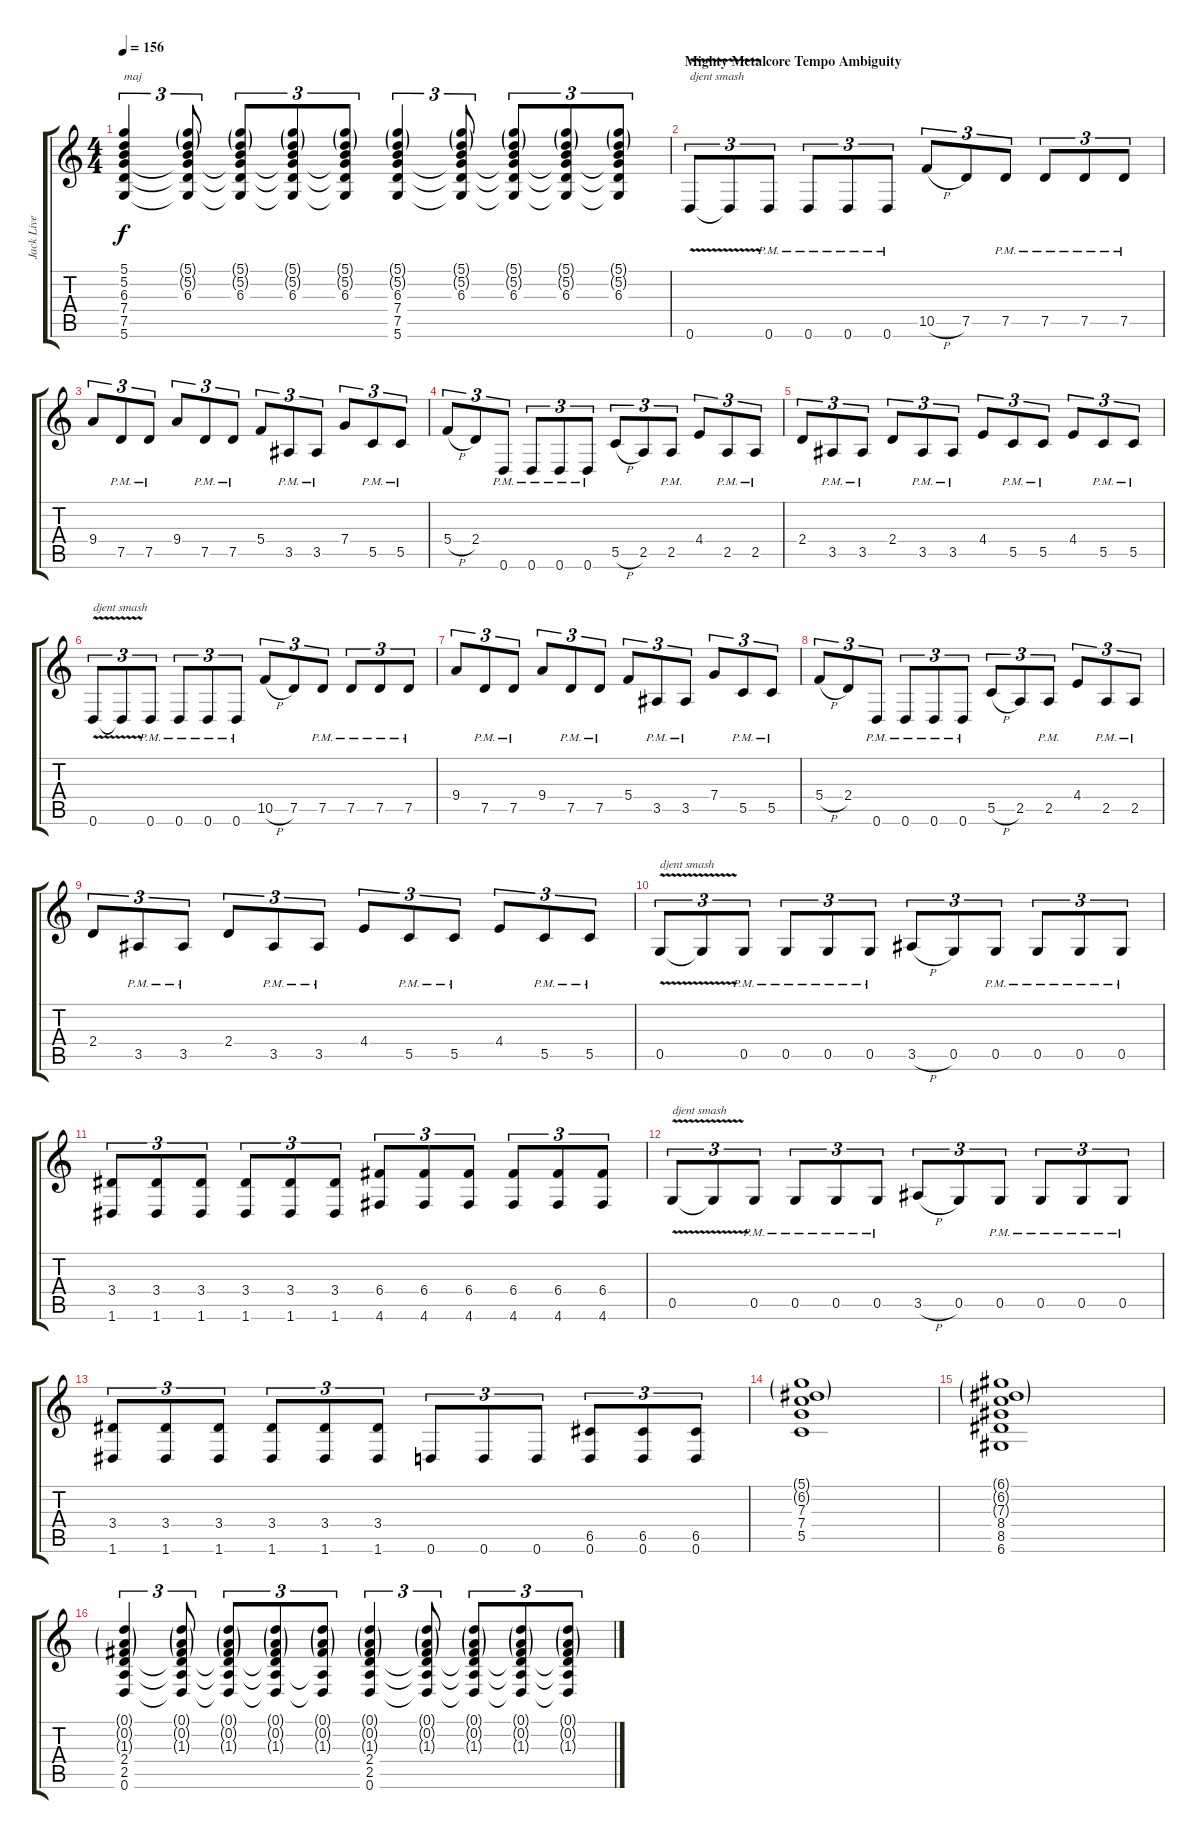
\track ("Jack Live" "Jack Live") {instrument distortionguitar}
\staff {score tabs}
\tuning (D4 A3 F3 C3 G2 D2) {hide}
\ts (4 4)
\tempo 156
\clef g2
\ks c
(5.1 5.2 6.3 7.4 7.5 5.6).4{tu (3 2) txt "maj" dy f} (5.1{g} 5.2{g} 6.3 7.4{t} 7.5{t} 5.6{t}).8{tu (3 2)} (5.1{g} 5.2{g} 6.3 7.4{t} 7.5{t} 5.6{t}).8{tu (3 2)} (5.1{g} 5.2{g} 6.3 7.4{t} 7.5{t} 5.6{t}).8{tu (3 2)} (5.1{g} 5.2{g} 6.3 7.4{t} 7.5{t} 5.6{t}).8{tu (3 2)} (5.1{g} 5.2{g} 6.3 7.4 7.5 5.6).4{tu (3 2)} (5.1{g} 5.2{g} 6.3 7.4{t} 7.5{t} 5.6{t}).8{tu (3 2)} (5.1{g} 5.2{g} 6.3 7.4{t} 7.5{t} 5.6{t}).8{tu (3 2)} (5.1{g} 5.2{g} 6.3 7.4{t} 7.5{t} 5.6{t}).8{tu (3 2)} (5.1{g} 5.2{g} 6.3 7.4{t} 7.5{t} 5.6{t}).8{tu (3 2)} |
\section ("" "Mighty Metalcore Tempo Ambiguity")
0.6{v}.8{tu (3 2) txt "djent smash"} 0.6{t}.8{tu (3 2)} 0.6{pm}.8{tu (3 2)} 0.6{pm}.8{tu (3 2)} 0.6{pm}.8{tu (3 2)} 0.6{pm}.8{tu (3 2)} 10.5{h}.8{tu (3 2)} 7.5.8{tu (3 2)} 7.5{pm}.8{tu (3 2)} 7.5{pm}.8{tu (3 2)} 7.5{pm}.8{tu (3 2)} 7.5{pm}.8{tu (3 2)} |
9.4.8{tu (3 2)} 7.5{pm}.8{tu (3 2)} 7.5{pm}.8{tu (3 2)} 9.4.8{tu (3 2)} 7.5{pm}.8{tu (3 2)} 7.5{pm}.8{tu (3 2)} 5.4.8{tu (3 2)} 3.5{pm}.8{tu (3 2)} 3.5{pm}.8{tu (3 2)} 7.4.8{tu (3 2)} 5.5{pm}.8{tu (3 2)} 5.5{pm}.8{tu (3 2)} |
5.4{h}.8{tu (3 2)} 2.4.8{tu (3 2)} 0.6{pm}.8{tu (3 2)} 0.6{pm}.8{tu (3 2)} 0.6{pm}.8{tu (3 2)} 0.6{pm}.8{tu (3 2)} 5.5{h}.8{tu (3 2)} 2.5.8{tu (3 2)} 2.5{pm}.8{tu (3 2)} 4.4.8{tu (3 2)} 2.5{pm}.8{tu (3 2)} 2.5{pm}.8{tu (3 2)} |
2.4.8{tu (3 2)} 3.5{pm}.8{tu (3 2)} 3.5{pm}.8{tu (3 2)} 2.4.8{tu (3 2)} 3.5{pm}.8{tu (3 2)} 3.5{pm}.8{tu (3 2)} 4.4.8{tu (3 2)} 5.5{pm}.8{tu (3 2)} 5.5{pm}.8{tu (3 2)} 4.4.8{tu (3 2)} 5.5{pm}.8{tu (3 2)} 5.5{pm}.8{tu (3 2)} |
0.6{v}.8{tu (3 2) txt "djent smash"} 0.6{t}.8{tu (3 2)} 0.6{pm}.8{tu (3 2)} 0.6{pm}.8{tu (3 2)} 0.6{pm}.8{tu (3 2)} 0.6{pm}.8{tu (3 2)} 10.5{h}.8{tu (3 2)} 7.5.8{tu (3 2)} 7.5{pm}.8{tu (3 2)} 7.5{pm}.8{tu (3 2)} 7.5{pm}.8{tu (3 2)} 7.5{pm}.8{tu (3 2)} |
9.4.8{tu (3 2)} 7.5{pm}.8{tu (3 2)} 7.5{pm}.8{tu (3 2)} 9.4.8{tu (3 2)} 7.5{pm}.8{tu (3 2)} 7.5{pm}.8{tu (3 2)} 5.4.8{tu (3 2)} 3.5{pm}.8{tu (3 2)} 3.5{pm}.8{tu (3 2)} 7.4.8{tu (3 2)} 5.5{pm}.8{tu (3 2)} 5.5{pm}.8{tu (3 2)} |
5.4{h}.8{tu (3 2)} 2.4.8{tu (3 2)} 0.6{pm}.8{tu (3 2)} 0.6{pm}.8{tu (3 2)} 0.6{pm}.8{tu (3 2)} 0.6{pm}.8{tu (3 2)} 5.5{h}.8{tu (3 2)} 2.5.8{tu (3 2)} 2.5{pm}.8{tu (3 2)} 4.4.8{tu (3 2)} 2.5{pm}.8{tu (3 2)} 2.5{pm}.8{tu (3 2)} |
2.4.8{tu (3 2)} 3.5{pm}.8{tu (3 2)} 3.5{pm}.8{tu (3 2)} 2.4.8{tu (3 2)} 3.5{pm}.8{tu (3 2)} 3.5{pm}.8{tu (3 2)} 4.4.8{tu (3 2)} 5.5{pm}.8{tu (3 2)} 5.5{pm}.8{tu (3 2)} 4.4.8{tu (3 2)} 5.5{pm}.8{tu (3 2)} 5.5{pm}.8{tu (3 2)} |
0.5{v}.8{tu (3 2) txt "djent smash"} 0.5{t}.8{tu (3 2)} 0.5{pm}.8{tu (3 2)} 0.5{pm}.8{tu (3 2)} 0.5{pm}.8{tu (3 2)} 0.5{pm}.8{tu (3 2)} 3.5{h}.8{tu (3 2)} 0.5.8{tu (3 2)} 0.5{pm}.8{tu (3 2)} 0.5{pm}.8{tu (3 2)} 0.5{pm}.8{tu (3 2)} 0.5{pm}.8{tu (3 2)} |
(3.4 1.6).8{tu (3 2)} (3.4 1.6).8{tu (3 2)} (3.4 1.6).8{tu (3 2)} (3.4 1.6).8{tu (3 2)} (3.4 1.6).8{tu (3 2)} (3.4 1.6).8{tu (3 2)} (6.4 4.6).8{tu (3 2)} (6.4 4.6).8{tu (3 2)} (6.4 4.6).8{tu (3 2)} (6.4 4.6).8{tu (3 2)} (6.4 4.6).8{tu (3 2)} (6.4 4.6).8{tu (3 2)} |
0.5{v}.8{tu (3 2) txt "djent smash"} 0.5{t}.8{tu (3 2)} 0.5{pm}.8{tu (3 2)} 0.5{pm}.8{tu (3 2)} 0.5{pm}.8{tu (3 2)} 0.5{pm}.8{tu (3 2)} 3.5{h}.8{tu (3 2)} 0.5.8{tu (3 2)} 0.5{pm}.8{tu (3 2)} 0.5{pm}.8{tu (3 2)} 0.5{pm}.8{tu (3 2)} 0.5{pm}.8{tu (3 2)} |
(3.4 1.6).8{tu (3 2)} (3.4 1.6).8{tu (3 2)} (3.4 1.6).8{tu (3 2)} (3.4 1.6).8{tu (3 2)} (3.4 1.6).8{tu (3 2)} (3.4 1.6).8{tu (3 2)} 0.6.8{tu (3 2)} 0.6.8{tu (3 2)} 0.6.8{tu (3 2)} (6.5 0.6).8{tu (3 2)} (6.5 0.6).8{tu (3 2)} (6.5 0.6).8{tu (3 2)} |
(5.1{g} 6.2{g} 7.3 7.4 5.5).1 |
(6.1{g} 6.2{g} 7.3{g} 8.4 8.5 6.6).1 |
(0.1{g} 0.2{g} 1.3{g} 2.4 2.5 0.6).4{tu (3 2)} (0.1{g} 0.2{g} 1.3{g} 2.4{t} 2.5{t} 0.6{t}).8{tu (3 2)} (0.1{g} 0.2{g} 1.3{g} 2.4{t} 2.5{t} 0.6{t}).8{tu (3 2)} (0.1{g} 0.2{g} 1.3{g} 2.4{t} 2.5{t} 0.6{t}).8{tu (3 2)} (0.1{g} 0.2{g} 1.3{g} 2.5{t} 0.6{t}).8{tu (3 2)} (0.1{g} 0.2{g} 1.3{g} 2.4 2.5 0.6).4{tu (3 2)} (0.1{g} 0.2{g} 1.3{g} 2.4{t} 2.5{t} 0.6{t}).8{tu (3 2)} (0.1{g} 0.2{g} 1.3{g} 2.4{t} 2.5{t} 0.6{t}).8{tu (3 2)} (0.1{g} 0.2{g} 1.3{g} 2.4{t} 2.5{t} 0.6{t}).8{tu (3 2)} (0.1{g} 0.2{g} 1.3{g} 2.4{t} 2.5{t} 0.6{t}).8{tu (3 2)}
